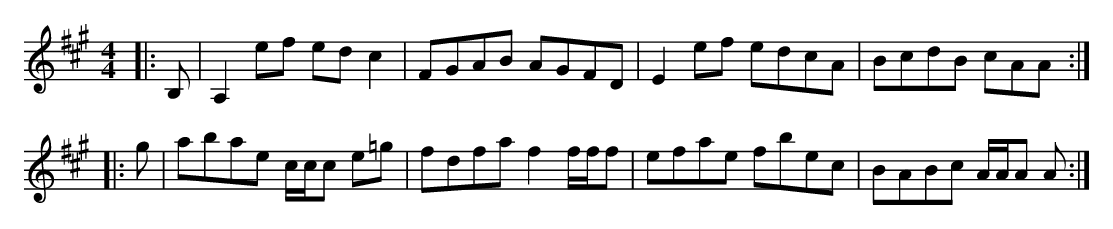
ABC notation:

X:1
M:4/4
K:A
|:B,|A,2ef edc2|FGAB AGFD|E2ef edcA|BcdB cAA:|
|:g|abae c/c/c e=g|fdfa f2f/f/f|efae fbec|BABc A/A/A A:|
